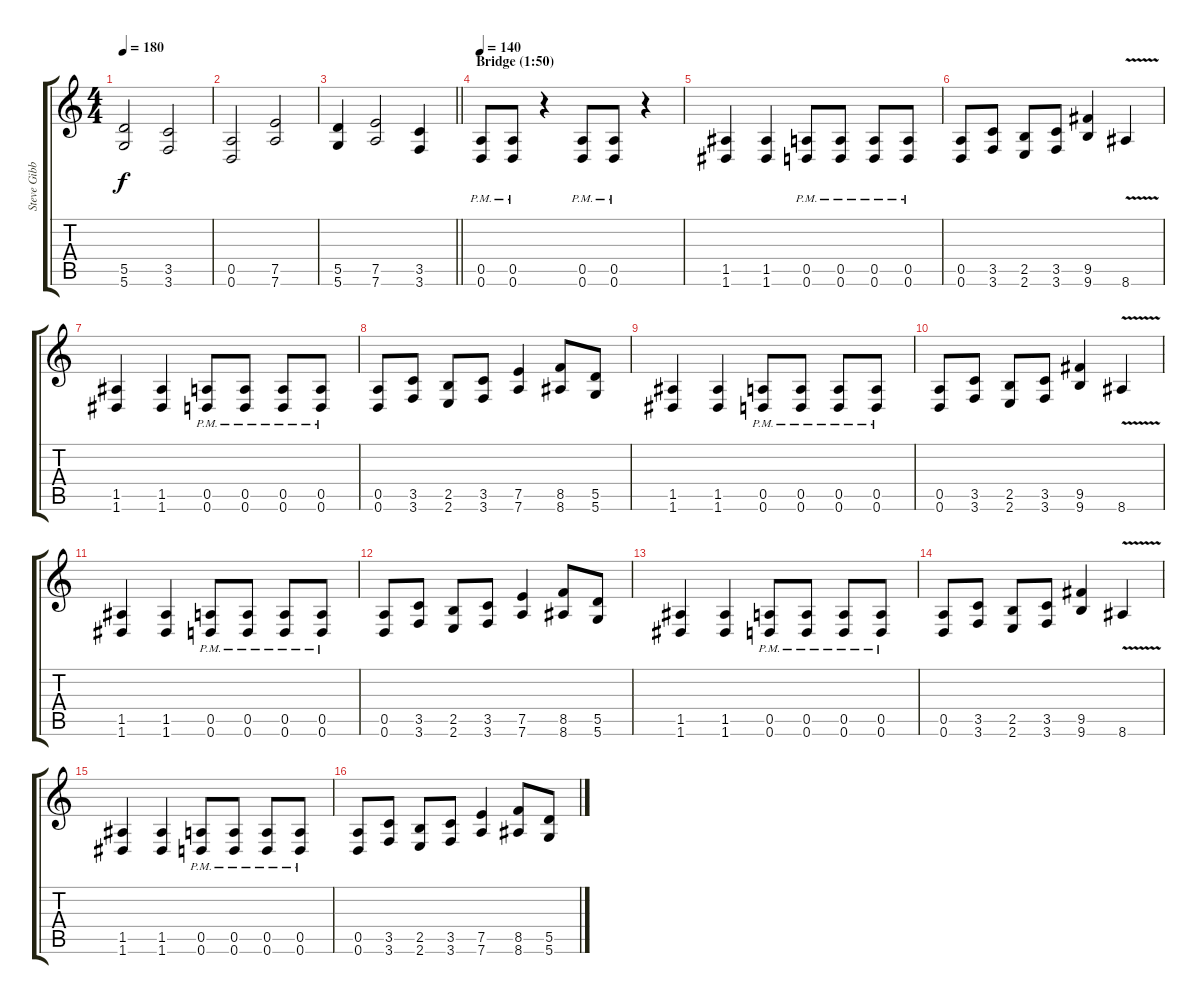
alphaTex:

\track ("Steve Gibb (lead guitar)" "Steve Gibb") {instrument overdrivenguitar}
\staff {score tabs}
\tuning (E4 B3 G3 D3 A2 D2) {hide}
\ts (4 4)
\tempo 180
\clef g2
\ks c
(5.5 5.6).2{dy f} (3.5 3.6).2 |
(0.5 0.6).2 (7.5 7.6).2 |
\barLineRight lightlight
(5.5 5.6).4 (7.5 7.6).2 (3.5 3.6).4 |
\section ("" "Bridge (1:50)")
\tempo 140
(0.5{pm} 0.6{pm}).8 (0.5{pm} 0.6{pm}).8 r.4 (0.5{pm} 0.6{pm}).8 (0.5{pm} 0.6{pm}).8 r.4 |
(1.5 1.6).4 (1.5 1.6).4 (0.5{pm} 0.6{pm}).8 (0.5{pm} 0.6{pm}).8 (0.5{pm} 0.6{pm}).8 (0.5{pm} 0.6{pm}).8 |
(0.5 0.6).8 (3.5 3.6).8 (2.5 2.6).8 (3.5 3.6).8 (9.5 9.6).4 8.6{v}.4 |
(1.5 1.6).4 (1.5 1.6).4 (0.5{pm} 0.6{pm}).8 (0.5{pm} 0.6{pm}).8 (0.5{pm} 0.6{pm}).8 (0.5{pm} 0.6{pm}).8 |
(0.5 0.6).8 (3.5 3.6).8 (2.5 2.6).8 (3.5 3.6).8 (7.5 7.6).4 (8.5 8.6).8 (5.5 5.6).8 |
(1.5 1.6).4 (1.5 1.6).4 (0.5{pm} 0.6{pm}).8 (0.5{pm} 0.6{pm}).8 (0.5{pm} 0.6{pm}).8 (0.5{pm} 0.6{pm}).8 |
(0.5 0.6).8 (3.5 3.6).8 (2.5 2.6).8 (3.5 3.6).8 (9.5 9.6).4 8.6{v}.4 |
(1.5 1.6).4 (1.5 1.6).4 (0.5{pm} 0.6{pm}).8 (0.5{pm} 0.6{pm}).8 (0.5{pm} 0.6{pm}).8 (0.5{pm} 0.6{pm}).8 |
(0.5 0.6).8 (3.5 3.6).8 (2.5 2.6).8 (3.5 3.6).8 (7.5 7.6).4 (8.5 8.6).8 (5.5 5.6).8 |
(1.5 1.6).4 (1.5 1.6).4 (0.5{pm} 0.6{pm}).8 (0.5{pm} 0.6{pm}).8 (0.5{pm} 0.6{pm}).8 (0.5{pm} 0.6{pm}).8 |
(0.5 0.6).8 (3.5 3.6).8 (2.5 2.6).8 (3.5 3.6).8 (9.5 9.6).4 8.6{v}.4 |
(1.5 1.6).4 (1.5 1.6).4 (0.5{pm} 0.6{pm}).8 (0.5{pm} 0.6{pm}).8 (0.5{pm} 0.6{pm}).8 (0.5{pm} 0.6{pm}).8 |
(0.5 0.6).8 (3.5 3.6).8 (2.5 2.6).8 (3.5 3.6).8 (7.5 7.6).4 (8.5 8.6).8 (5.5 5.6).8
